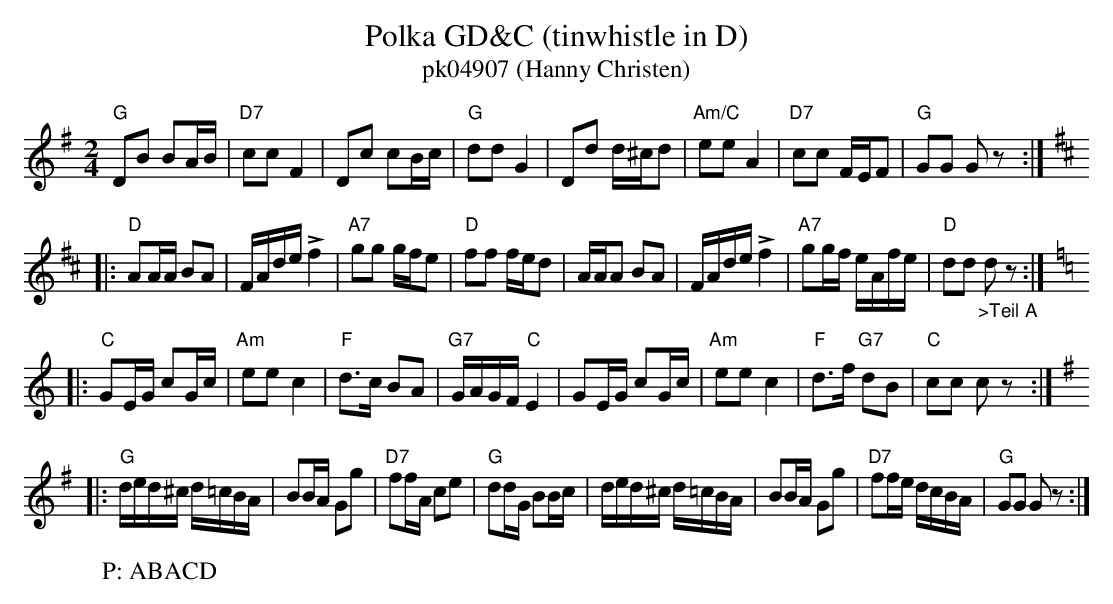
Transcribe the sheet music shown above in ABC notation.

X:1
T:Polka GD&C (tinwhistle in D)
T:pk04907 (Hanny Christen)
M:2/4
L:1/16
K:G %%MIDI gchordon
"G"D2B2 B2AB | "D7"c2c2F4 | D2c2 c2Bc | "G"d2d2G4 | D2d2 d^cd2 | "Am/C"e2e2A4 | "D7"c2c2 FEF2 | "G"G2G2 G2z2:: [K:Dmaj]
"D"A2AA B2A2 | FAde !>!f4 | "A7"g2g2 gfe2 | "D"f2f2 fed2 | AAA2 B2A2 | FAde !>!f4 | "A7"g2gf eAfe | "D"d2d2 "_>Teil A"d2z2 :| [K:Cmaj]
|: "C"G2EG c2Gc | "Am"e2e2c4 | "F"d3c B2A2 | "G7"GAGF"C"E4 | G2EG c2Gc | "Am"e2e2c4 | "F"d3f "G7"d2B2 | "C"c2c2 c2z2 :: [K:Gmaj]
"G"ded^c d=cBA | B2BA G2g2 | "D7"f2fA c2e2 | "G"d2dG B2Bc | ded^c d=cBA | B2BA G2g2 | "D7"f2fe dcBA | "G"G2G2 G2z2 :|
W:P: ABACD
